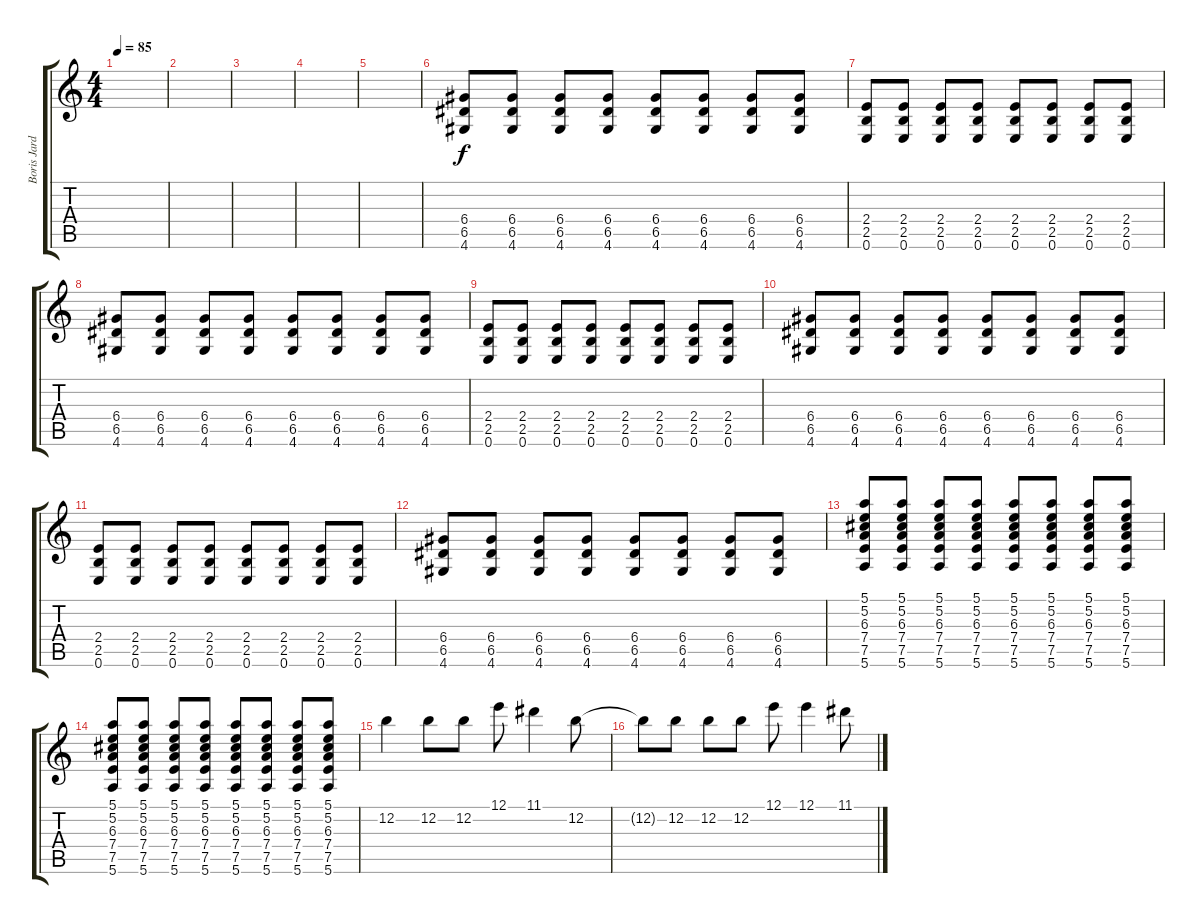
\track ("Boris Jardel" "Boris Jard") {instrument distortionguitar}
\staff {score tabs}
\tuning (E4 B3 G3 D3 A2 E2) {hide}
\ts (4 4)
\tempo 85
\clef g2
\ks c
|
|
|
|
|
(6.4 6.5 4.6).8 (6.4 6.5 4.6).8 (6.4 6.5 4.6).8 (6.4 6.5 4.6).8 (6.4 6.5 4.6).8 (6.4 6.5 4.6).8 (6.4 6.5 4.6).8 (6.4 6.5 4.6).8 |
(2.4 2.5 0.6).8 (2.4 2.5 0.6).8 (2.4 2.5 0.6).8 (2.4 2.5 0.6).8 (2.4 2.5 0.6).8 (2.4 2.5 0.6).8 (2.4 2.5 0.6).8 (2.4 2.5 0.6).8 |
(6.4 6.5 4.6).8 (6.4 6.5 4.6).8 (6.4 6.5 4.6).8 (6.4 6.5 4.6).8 (6.4 6.5 4.6).8 (6.4 6.5 4.6).8 (6.4 6.5 4.6).8 (6.4 6.5 4.6).8 |
(2.4 2.5 0.6).8 (2.4 2.5 0.6).8 (2.4 2.5 0.6).8 (2.4 2.5 0.6).8 (2.4 2.5 0.6).8 (2.4 2.5 0.6).8 (2.4 2.5 0.6).8 (2.4 2.5 0.6).8 |
(6.4 6.5 4.6).8 (6.4 6.5 4.6).8 (6.4 6.5 4.6).8 (6.4 6.5 4.6).8 (6.4 6.5 4.6).8 (6.4 6.5 4.6).8 (6.4 6.5 4.6).8 (6.4 6.5 4.6).8 |
(2.4 2.5 0.6).8 (2.4 2.5 0.6).8 (2.4 2.5 0.6).8 (2.4 2.5 0.6).8 (2.4 2.5 0.6).8 (2.4 2.5 0.6).8 (2.4 2.5 0.6).8 (2.4 2.5 0.6).8 |
(6.4 6.5 4.6).8 (6.4 6.5 4.6).8 (6.4 6.5 4.6).8 (6.4 6.5 4.6).8 (6.4 6.5 4.6).8 (6.4 6.5 4.6).8 (6.4 6.5 4.6).8 (6.4 6.5 4.6).8 |
(5.1 5.2 6.3 7.4 7.5 5.6).8 (5.1 5.2 6.3 7.4 7.5 5.6).8 (5.1 5.2 6.3 7.4 7.5 5.6).8 (5.1 5.2 6.3 7.4 7.5 5.6).8 (5.1 5.2 6.3 7.4 7.5 5.6).8 (5.1 5.2 6.3 7.4 7.5 5.6).8 (5.1 5.2 6.3 7.4 7.5 5.6).8 (5.1 5.2 6.3 7.4 7.5 5.6).8 |
(5.1 5.2 6.3 7.4 7.5 5.6).8 (5.1 5.2 6.3 7.4 7.5 5.6).8 (5.1 5.2 6.3 7.4 7.5 5.6).8 (5.1 5.2 6.3 7.4 7.5 5.6).8 (5.1 5.2 6.3 7.4 7.5 5.6).8 (5.1 5.2 6.3 7.4 7.5 5.6).8 (5.1 5.2 6.3 7.4 7.5 5.6).8 (5.1 5.2 6.3 7.4 7.5 5.6).8 |
12.2.4 12.2.8 12.2.8 12.1.8 11.1.4 12.2.8 |
12.2{t}.8 12.2.8 12.2.8 12.2.8 12.1.8 12.1.4 11.1.8
